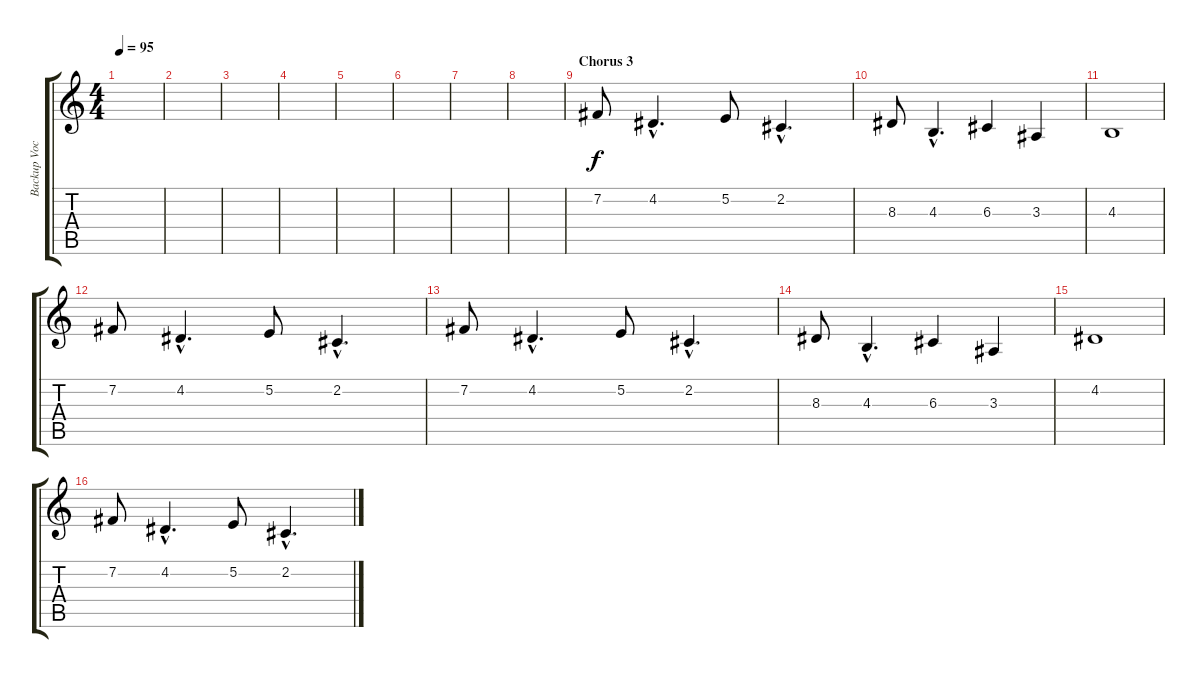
\track ("Backup Vocals 2" "Backup Voc") {instrument baritonesax}
\staff {score tabs}
\tuning (E4 B3 G3 D3 A2 E2) {hide}
\ts (4 4)
\tempo 95
\clef g2
\ks c
|
|
|
|
|
|
|
|
\section ("" "Chorus 3")
7.2.8 4.2{hac}.4{d} 5.2.8 2.2{hac}.4{d} |
8.3.8 4.3{hac}.4{d} 6.3.4 3.3.4 |
4.3.1 |
7.2.8 4.2{hac}.4{d} 5.2.8 2.2{hac}.4{d} |
7.2.8 4.2{hac}.4{d} 5.2.8 2.2{hac}.4{d} |
8.3.8 4.3{hac}.4{d} 6.3.4 3.3.4 |
4.2.1 |
7.2.8 4.2{hac}.4{d} 5.2.8 2.2{hac}.4{d}
